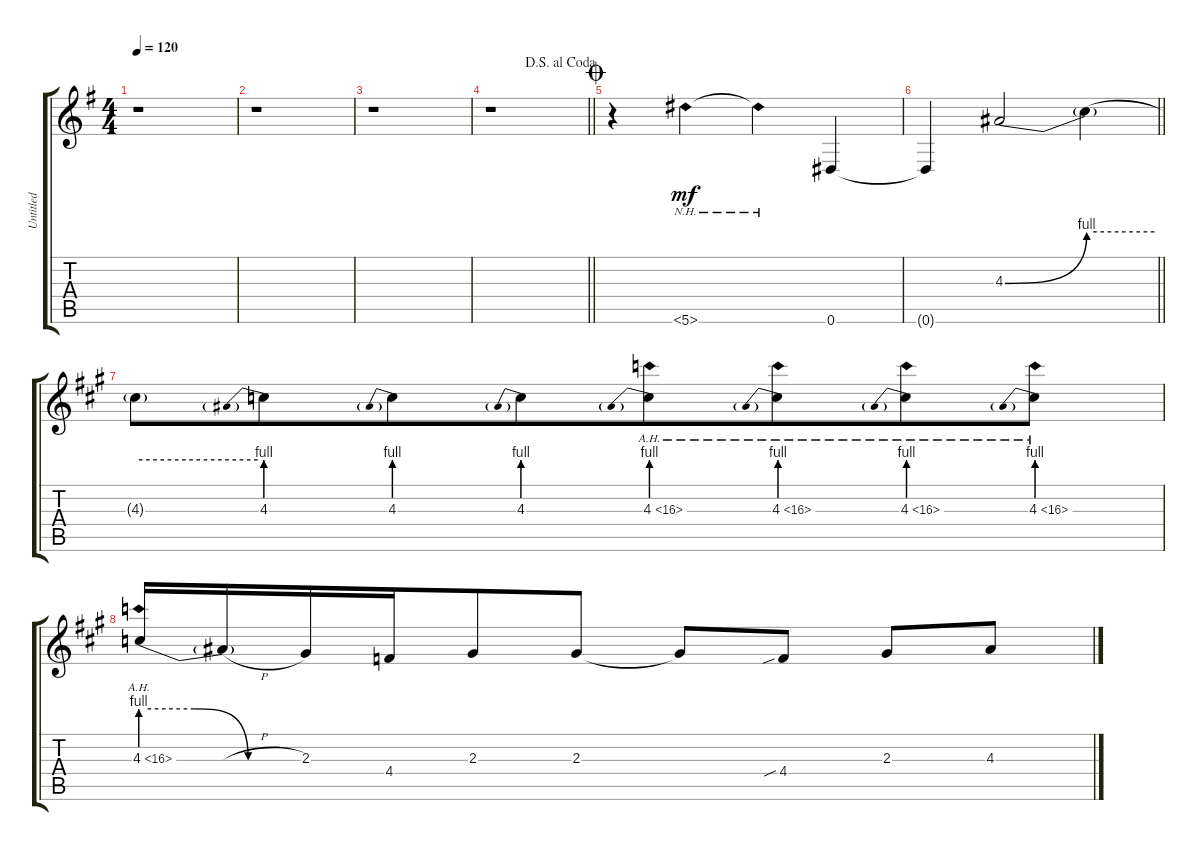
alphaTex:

\track ("Untitled" "Untitled") {instrument distortionguitar}
\staff {score tabs}
\tuning (Eb4 Bb3 Gb3 Db3 Ab2 Eb2) {hide}
\ts (4 4)
\tempo 120
\clef g2
\ks g
r.1{dy mf} |
r.1 |
r.1 |
\jump dalsegnoalcoda
\barLineRight lightlight
r.1 |
\jump coda
r.4 5.6{nh}.4{beam merge} 5.6{nh t}.4 0.6.4 |
\barLineRight lightlight
0.6{t}.4{beam merge} 4.3{be (bend 0 0 60 4)}.2 4.3{be (hold 0 4 60 4) t}.4 |
\ks a
4.3{be (hold 0 4 60 4) t}.8{beam merge} 4.3{be (prebend 0 4 60 4)}.8{beam merge} 4.3{be (prebend 0 4 60 4)}.8{beam merge} 4.3{be (prebend 0 4 60 4)}.8{beam merge} 4.3{be (prebend 0 4 60 4) ah 12}.8{beam merge} 4.3{be (prebend 0 4 60 4) ah 12}.8{beam merge} 4.3{be (prebend 0 4 60 4) ah 12}.8{beam merge} 4.3{be (prebend 0 4 60 4) ah 12}.8 |
4.3{be (custom 0 4 20 4 40 0 60 0) ah 12}.16 4.3{h t}.16{beam merge} 2.3.16 4.4.16{beam merge} 2.3.8{beam merge} 2.3.8 2.3{t}.8{beam merge} 4.4{sib}.8 2.3.8{beam merge} 4.3.8
